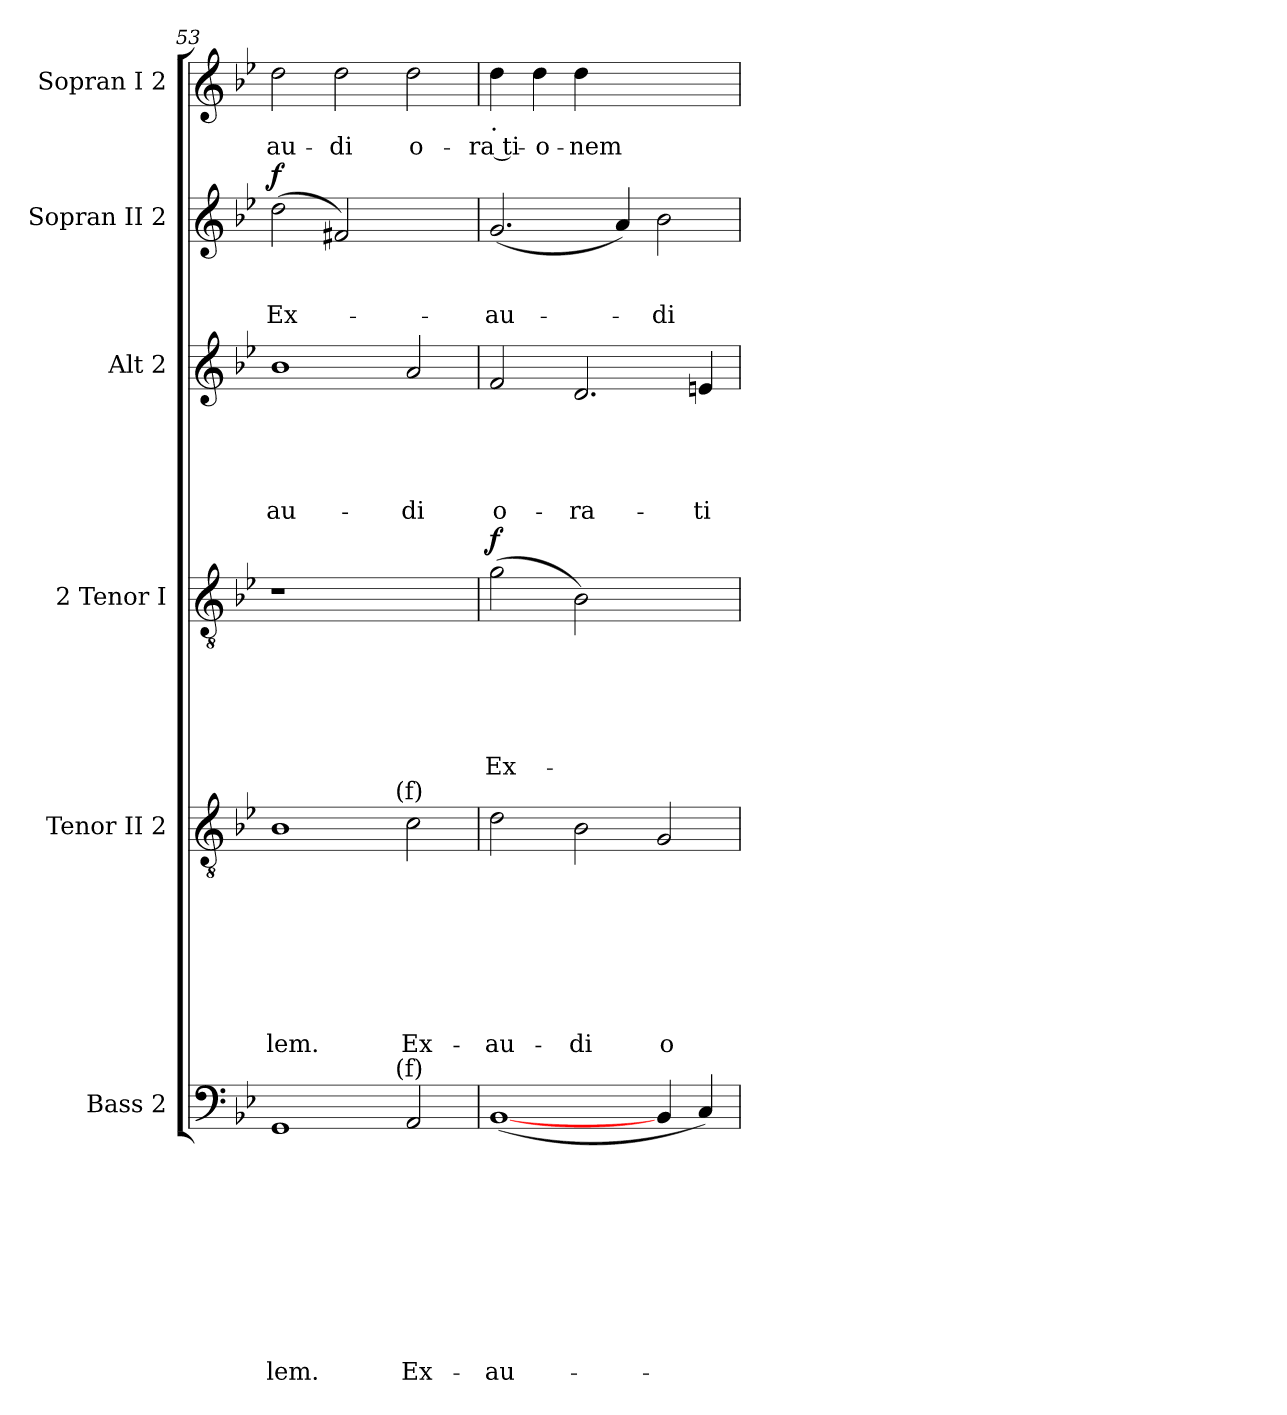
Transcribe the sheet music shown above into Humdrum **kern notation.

**kern	**text	**text	**text	**text	**text	**text	**text	**text	**text	**text	**kern	**text	**text	**text	**text	**text	**text	**text	**text	**kern	**text	**text	**text	**text	**text	**text	**dynam	**kern	**text	**text	**text	**text	**text	**kern	**text	**text	**text	**dynam	**kern	**text
*part6	*part6	*part6	*part6	*part6	*part6	*part6	*part6	*part6	*part6	*part6	*part5	*part5	*part5	*part5	*part5	*part5	*part5	*part5	*part5	*part4	*part4	*part4	*part4	*part4	*part4	*part4	*part4	*part3	*part3	*part3	*part3	*part3	*part3	*part2	*part2	*part2	*part2	*part2	*part1	*part1
*staff6	*staff6	*staff6	*staff6	*staff6	*staff6	*staff6	*staff6	*staff6	*staff6	*staff6	*staff5	*staff5	*staff5	*staff5	*staff5	*staff5	*staff5	*staff5	*staff5	*staff4	*staff4	*staff4	*staff4	*staff4	*staff4	*staff4	*staff4	*staff3	*staff3	*staff3	*staff3	*staff3	*staff3	*staff2	*staff2	*staff2	*staff2	*staff2	*staff1	*staff1
*I"Bass 2	*	*	*	*	*	*	*	*	*	*	*I"Tenor II 2	*	*	*	*	*	*	*	*	*I"2 Tenor I	*	*	*	*	*	*	*	*I"Alt 2	*	*	*	*	*	*I"Sopran II 2	*	*	*	*	*I"Sopran I 2	*
*clefF4	*	*	*	*	*	*	*	*	*	*	*clefGv2	*	*	*	*	*	*	*	*	*clefGv2	*	*	*	*	*	*	*	*clefG2	*	*	*	*	*	*clefG2	*	*	*	*	*clefG2	*
*k[b-e-]	*	*	*	*	*	*	*	*	*	*	*k[b-e-]	*	*	*	*	*	*	*	*	*k[b-e-]	*	*	*	*	*	*	*	*k[b-e-]	*	*	*	*	*	*k[b-e-]	*	*	*	*	*k[b-e-]	*
*B-:	*	*	*	*	*	*	*	*	*	*	*B-:	*	*	*	*	*	*	*	*	*B-:	*	*	*	*	*	*	*	*B-:	*	*	*	*	*	*B-:	*	*	*	*	*B-:	*
=53	=53	=53	=53	=53	=53	=53	=53	=53	=53	=53	=53	=53	=53	=53	=53	=53	=53	=53	=53	=53	=53	=53	=53	=53	=53	=53	=53	=53	=53	=53	=53	=53	=53	=53	=53	=53	=53	=53	=53	=53
!	!	!	!	!	!	!	!	!	!	!LO:LY:b	!	!	!	!	!	!	!	!	!LO:LY:b	!	!	!	!	!	!	!	!	!	!	!	!	!	!LO:LY:b	!	!	!	!LO:LY:b	!LO:DY:a	!	!LO:LY:b
*^	*	*	*	*	*	*	*	*	*	*	*^	*	*	*	*	*	*	*	*	*	*	*	*	*	*	*	*	*	*	*	*	*	*	*	*	*	*	*	*	*
1GG	2ryy	.	.	.	.	.	.	.	.	.	-lem.	1B-	2ryy	.	.	.	.	.	.	.	-lem.	1r	.	.	.	.	.	.	.	1b-	.	.	.	.	-au-	(>2dd\	.	.	Ex-	f	2dd\	-au-
!	!	!	!	!	!	!	!	!	!	!	!	!	!	!	!	!	!	!	!	!	!	!	!	!	!	!	!	!	!	!	!	!	!	!	!	!	!	!	!	!	!	!LO:LY:b
.	4...ryy	.	.	.	.	.	.	.	.	.	.	.	4...ryy	.	.	.	.	.	.	.	.	.	.	.	.	.	.	.	.	.	.	.	.	.	.	2f#X/)	.	.	.	.	2dd\	-di
!	!	!	!	!	!	!	!	!	!	!	!	!	!LO:TX:a:t=(f)	!	!	!	!	!	!	!	!	!	!	!	!	!	!	!	!	!	!	!	!	!	!	!	!	!	!	!	!	!
!	!LO:TX:a:t=(f)	!	!	!	!	!	!	!	!	!	!	!	!	!	!	!	!	!	!	!	!	!	!	!	!	!	!	!	!	!	!	!	!	!	!	!	!	!	!	!	!	!
.	2ryy	.	.	.	.	.	.	.	.	.	.	.	2ryy	.	.	.	.	.	.	.	.	.	.	.	.	.	.	.	.	.	.	.	.	.	.	.	.	.	.	.	.	.
!	!	!	!	!	!	!	!	!	!	!	!LO:LY:b	!	!	!	!	!	!	!	!	!	!LO:LY:b	!	!	!	!	!	!	!	!	!	!	!	!	!	!LO:LY:b	!	!	!	!	!	!	!LO:LY:b
2AA/	.	.	.	.	.	.	.	.	.	.	Ex-	2c\	.	.	.	.	.	.	.	.	Ex-	2ryy	.	.	.	.	.	.	.	2a/	.	.	.	.	-di	2ryy	.	.	.	.	2dd\	o-
.	32ryy	.	.	.	.	.	.	.	.	.	.	.	32ryy	.	.	.	.	.	.	.	.	.	.	.	.	.	.	.	.	.	.	.	.	.	.	.	.	.	.	.	.	.
=54	=54	=54	=54	=54	=54	=54	=54	=54	=54	=54	=54	=54	=54	=54	=54	=54	=54	=54	=54	=54	=54	=54	=54	=54	=54	=54	=54	=54	=54	=54	=54	=54	=54	=54	=54	=54	=54	=54	=54	=54	=54	=54
!	!	!	!	!	!	!	!	!	!	!	!	!	!	!	!	!	!	!	!	!	!	!	!	!	!	!	!	!	!	!	!	!	!	!	!	!	!	!	!	!	!LO:TX:b:t=.	!
!	!	!	!	!	!	!	!	!	!	!	!LO:LY:b	!	!	!	!	!	!	!	!	!	!LO:LY:b	!	!	!	!	!	!	!LO:LY:b	!LO:DY:a	!	!	!	!	!	!LO:LY:b	!	!	!	!LO:LY:b	!	!	!LO:LY:b:rj
*v	*v	*	*	*	*	*	*	*	*	*	*	*	*	*	*	*	*	*	*	*	*	*	*	*	*	*	*	*	*	*	*	*	*	*	*	*	*	*	*	*	*	*
*	*	*	*	*	*	*	*	*	*	*	*v	*v	*	*	*	*	*	*	*	*	*	*	*	*	*	*	*	*	*	*	*	*	*	*	*	*	*	*	*	*	*
(<[<1BB-	.	.	.	.	.	.	.	.	.	-au-	2d\	.	.	.	.	.	.	.	-au-	(>2g\	.	.	.	.	.	Ex-	f	2f/	.	.	.	.	o-	(<2.g/	.	.	-au-	.	4dd\	-ra ti-
!	!	!	!	!	!	!	!	!	!	!	!	!	!	!	!	!	!	!	!	!	!	!	!	!	!	!	!	!	!	!	!	!	!	!	!	!	!	!	!	!LO:LY:b
.	.	.	.	.	.	.	.	.	.	.	.	.	.	.	.	.	.	.	.	.	.	.	.	.	.	.	.	.	.	.	.	.	.	.	.	.	.	.	4dd\	-o-
!	!	!	!	!	!	!	!	!	!	!	!	!	!	!	!	!	!	!	!LO:LY:b	!	!	!	!	!	!	!	!	!	!	!	!	!	!LO:LY:b	!	!	!	!	!	!	!LO:LY:b
.	.	.	.	.	.	.	.	.	.	.	2B-\	.	.	.	.	.	.	.	-di	2B-\)	.	.	.	.	.	.	.	2.d/	.	.	.	.	-ra-	.	.	.	.	.	4dd\	-nem
.	.	.	.	.	.	.	.	.	.	.	.	.	.	.	.	.	.	.	.	.	.	.	.	.	.	.	.	.	.	.	.	.	.	4a/)	.	.	.	.	2.ryy	.
!	!	!	!	!	!	!	!	!	!	!	!	!	!	!	!	!	!	!	!LO:LY:b	!	!	!	!	!	!	!	!	!	!	!	!	!	!	!	!	!	!LO:LY:b	!	!	!
4BB-/	.	.	.	.	.	.	.	.	.	.	2G/	.	.	.	.	.	.	.	o-	2ryy	.	.	.	.	.	.	.	.	.	.	.	.	.	2b-\	.	.	-di	.	.	.
!	!	!	!	!	!	!	!	!	!	!	!	!	!	!	!	!	!	!	!	!	!	!	!	!	!	!	!	!	!	!	!	!	!LO:LY:b	!	!	!	!	!	!	!
4C/)	.	.	.	.	.	.	.	.	.	.	.	.	.	.	.	.	.	.	.	.	.	.	.	.	.	.	.	4en/	.	.	.	.	-ti-	.	.	.	.	.	.	.
=	=	=	=	=	=	=	=	=	=	=	=	=	=	=	=	=	=	=	=	=	=	=	=	=	=	=	=	=	=	=	=	=	=	=	=	=	=	=	=	=
*-	*-	*-	*-	*-	*-	*-	*-	*-	*-	*-	*-	*-	*-	*-	*-	*-	*-	*-	*-	*-	*-	*-	*-	*-	*-	*-	*-	*-	*-	*-	*-	*-	*-	*-	*-	*-	*-	*-	*-	*-
